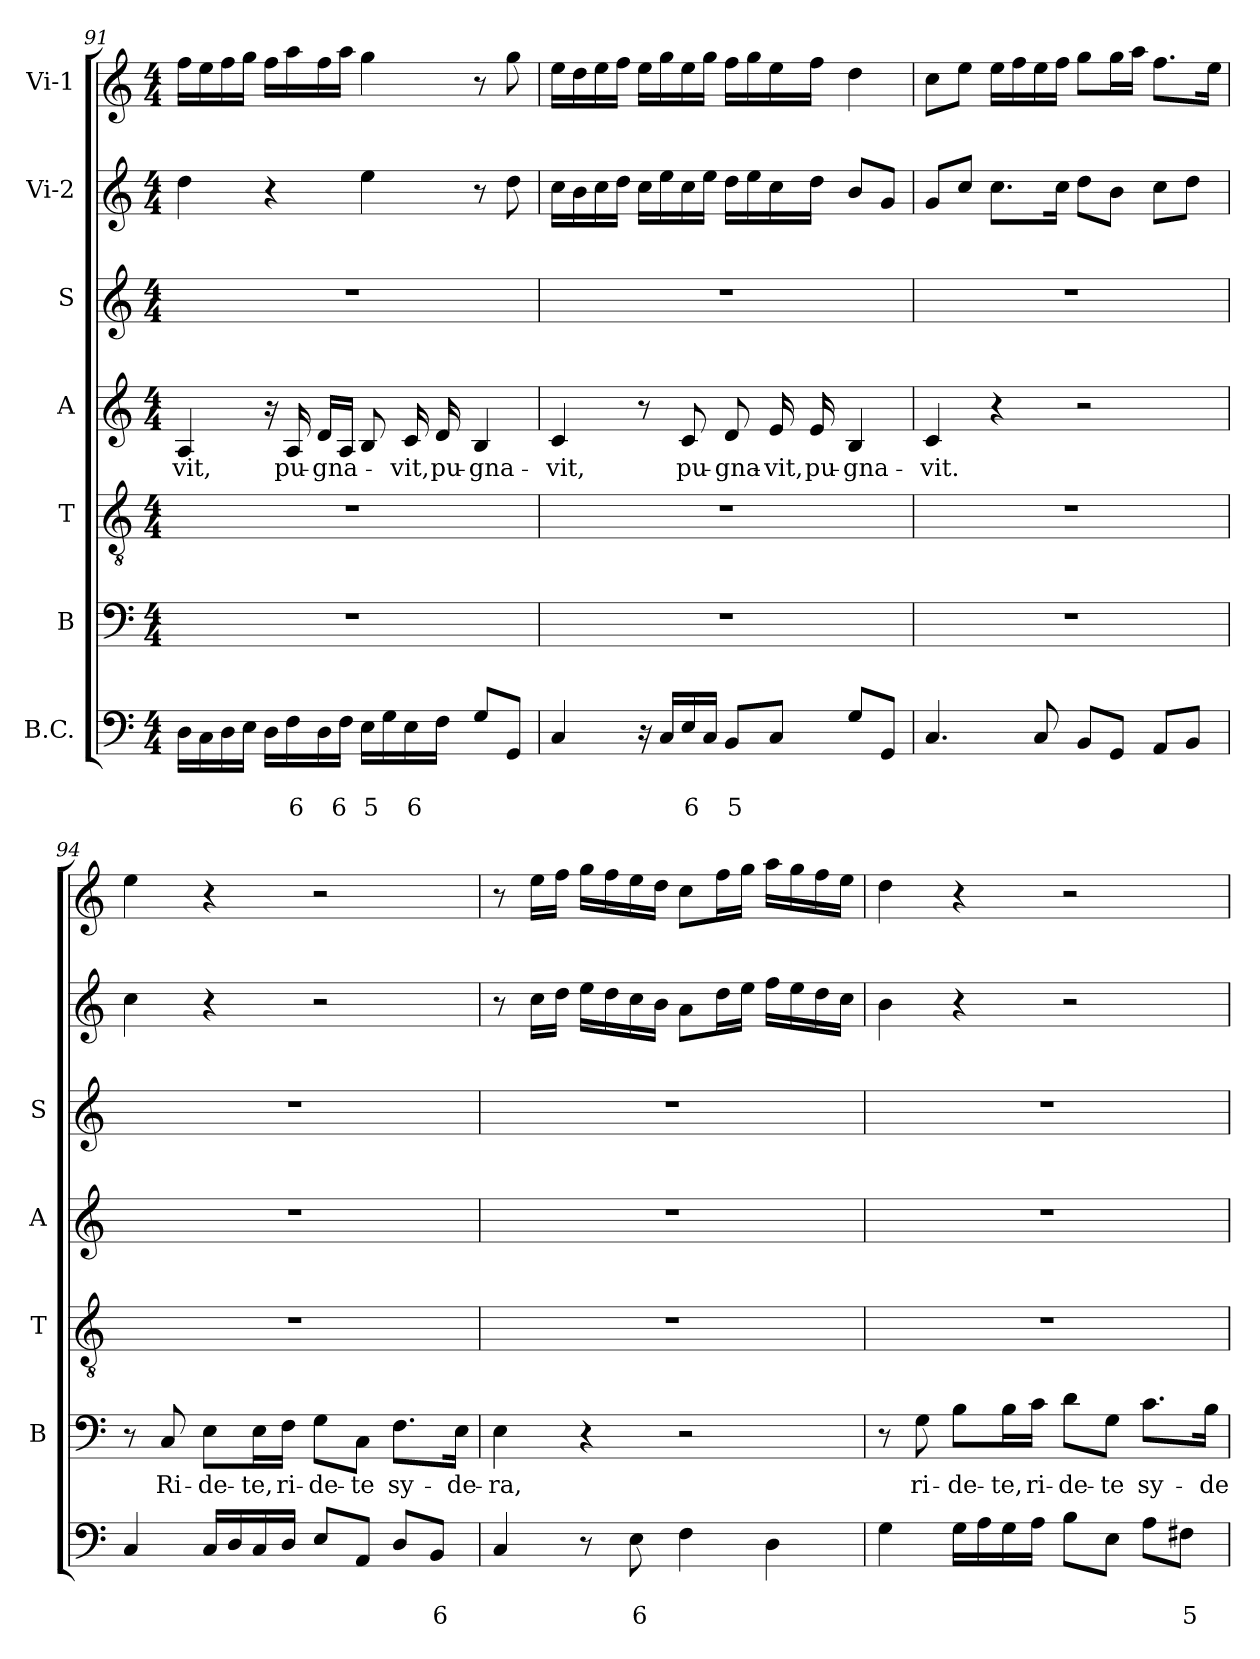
**kern	**text	**text	**kern	**text	**kern	**kern	**text	**kern	**kern	**kern
*part7	*part7	*part7	*part6	*part6	*part5	*part4	*part4	*part3	*part2	*part1
*staff7	*staff7	*staff7	*staff6	*staff6	*staff5	*staff4	*staff4	*staff3	*staff2	*staff1
*I"B.C.	*	*	*I"B	*	*I"T	*I"A	*	*I"S	*I"Vi-2	*I"Vi-1
*	*	*	*I'B	*	*I'T	*I'A	*	*I'S	*	*
*clefF4	*	*	*clefF4	*	*clefGv2	*clefG2	*	*clefG2	*clefG2	*clefG2
*k[]	*	*	*k[]	*	*k[]	*k[]	*	*k[]	*k[]	*k[]
*C:	*	*	*C:	*	*C:	*C:	*	*C:	*C:	*C:
*M4/4	*	*	*M4/4	*	*M4/4	*M4/4	*	*M4/4	*M4/4	*M4/4
=91	=91	=91	=91	=91	=91	=91	=91	=91	=91	=91
!	!	!	!	!	!	!	!LO:LY:b	!	!	!
16D\LL	.	.	1r	.	1r	4A/	-vit,	1r	4dd\	16ff\LL
16C\	.	.	.	.	.	.	.	.	.	16ee\
16D\	.	.	.	.	.	.	.	.	.	16ff\
16E\JJ	.	.	.	.	.	.	.	.	.	16gg\JJ
16D\LL	.	.	.	.	.	16r	.	.	4r	16ff\LL
!	!	!LO:LY:b	!	!	!	!	!LO:LY:b	!	!	!
16F\	.	6	.	.	.	16A/	pu-	.	.	16aa\
!	!	!	!	!	!	!	!LO:LY:b	!	!	!
16D\	.	.	.	.	.	16d/LL	-gna-	.	.	16ff\
!	!	!LO:LY:b	!	!	!	!	!	!	!	!
16F\JJ	.	6	.	.	.	16A/JJ	.	.	.	16aa\JJ
!	!	!LO:LY:b	!	!	!	!	!	!	!	!
16E\LL	.	5	.	.	.	8B/	.	.	4ee\	4gg\
16G\	.	.	.	.	.	.	.	.	.	.
!	!	!LO:LY:b	!	!	!	!	!LO:LY:b	!	!	!
16E\	.	6	.	.	.	16c/	-vit,	.	.	.
!	!	!	!	!	!	!	!LO:LY:b	!	!	!
16F\JJ	.	.	.	.	.	16d/	pu-	.	.	.
!	!	!	!	!	!	!	!LO:LY:b	!	!	!
8G/L	.	.	.	.	.	4B/	-gna-	.	8r	8r
8GG/J	.	.	.	.	.	.	.	.	8dd\	8gg\
=92	=92	=92	=92	=92	=92	=92	=92	=92	=92	=92
!	!	!	!	!	!	!	!LO:LY:b	!	!	!
4C/	.	.	1r	.	1r	4c/	-vit,	1r	16cc\LL	16ee\LL
.	.	.	.	.	.	.	.	.	16b\	16dd\
.	.	.	.	.	.	.	.	.	16cc\	16ee\
.	.	.	.	.	.	.	.	.	16dd\JJ	16ff\JJ
16r	.	.	.	.	.	8r	.	.	16cc\LL	16ee\LL
16C/LL	.	.	.	.	.	.	.	.	16ee\	16gg\
!	!	!LO:LY:b	!	!	!	!	!LO:LY:b	!	!	!
16E/	.	6	.	.	.	8c/	pu-	.	16cc\	16ee\
16C/JJ	.	.	.	.	.	.	.	.	16ee\JJ	16gg\JJ
!	!	!LO:LY:b	!	!	!	!	!LO:LY:b	!	!	!
8BB/L	.	5	.	.	.	8d/	-gna-	.	16dd\LL	16ff\LL
.	.	.	.	.	.	.	.	.	16ee\	16gg\
!	!	!	!	!	!	!	!LO:LY:b	!	!	!
8C/J	.	.	.	.	.	16e/	-vit,	.	16cc\	16ee\
!	!	!	!	!	!	!	!LO:LY:b	!	!	!
.	.	.	.	.	.	16e/	pu-	.	16dd\JJ	16ff\JJ
!	!	!	!	!	!	!	!LO:LY:b	!	!	!
8G/L	.	.	.	.	.	4B/	-gna-	.	8b/L	4dd\
8GG/J	.	.	.	.	.	.	.	.	8g/J	.
!!LO:LB:g=z
=93	=93	=93	=93	=93	=93	=93	=93	=93	=93	=93
!	!	!	!	!	!	!	!LO:LY:b	!	!	!
4.C/	.	.	1r	.	1r	4c/	-vit.	1r	8g/L	8cc\L
.	.	.	.	.	.	.	.	.	8cc/J	8ee\J
.	.	.	.	.	.	4r	.	.	8.cc\L	16ee\LL
.	.	.	.	.	.	.	.	.	.	16ff\
8C/	.	.	.	.	.	.	.	.	.	16ee\
.	.	.	.	.	.	.	.	.	16cc\Jk	16ff\JJ
8BB/L	.	.	.	.	.	2r	.	.	8dd\L	8gg\L
8GG/J	.	.	.	.	.	.	.	.	8b\J	16gg\L
.	.	.	.	.	.	.	.	.	.	16aa\JJ
8AA/L	.	.	.	.	.	.	.	.	8cc\L	8.ff\L
8BB/J	.	.	.	.	.	.	.	.	8dd\J	.
.	.	.	.	.	.	.	.	.	.	16ee\Jk
=94	=94	=94	=94	=94	=94	=94	=94	=94	=94	=94
4C/	.	.	8r	.	1r	1r	.	1r	4cc\	4ee\
!	!	!	!	!LO:LY:b	!	!	!	!	!	!
.	.	.	8C/	Ri-	.	.	.	.	.	.
!	!	!	!	!LO:LY:b	!	!	!	!	!	!
16C/LL	.	.	8E\L	-de-	.	.	.	.	4r	4r
16D/	.	.	.	.	.	.	.	.	.	.
!	!	!	!	!LO:LY:b	!	!	!	!	!	!
16C/	.	.	16E\L	-te,	.	.	.	.	.	.
!	!	!	!	!LO:LY:b	!	!	!	!	!	!
16D/JJ	.	.	16F\JJ	ri-	.	.	.	.	.	.
!	!	!	!	!LO:LY:b	!	!	!	!	!	!
8E/L	.	.	8G\L	-de-	.	.	.	.	2r	2r
!	!	!	!	!LO:LY:b	!	!	!	!	!	!
8AA/J	.	.	8C\J	-te	.	.	.	.	.	.
!	!	!	!	!LO:LY:b	!	!	!	!	!	!
8D/L	.	.	8.F\L	sy-	.	.	.	.	.	.
!	!	!LO:LY:b	!	!	!	!	!	!	!	!
8BB/J	.	6	.	.	.	.	.	.	.	.
!	!	!	!	!LO:LY:b	!	!	!	!	!	!
.	.	.	16E\Jk	-de-	.	.	.	.	.	.
=95	=95	=95	=95	=95	=95	=95	=95	=95	=95	=95
!	!	!	!	!LO:LY:b	!	!	!	!	!	!
4C/	.	.	4E\	-ra,	1r	1r	.	1r	8r	8r
.	.	.	.	.	.	.	.	.	16cc\LL	16ee\LL
.	.	.	.	.	.	.	.	.	16dd\JJ	16ff\JJ
8r	.	.	4r	.	.	.	.	.	16ee\LL	16gg\LL
.	.	.	.	.	.	.	.	.	16dd\	16ff\
!	!	!LO:LY:b	!	!	!	!	!	!	!	!
8E\	.	6	.	.	.	.	.	.	16cc\	16ee\
.	.	.	.	.	.	.	.	.	16b\JJ	16dd\JJ
4F\	.	.	2r	.	.	.	.	.	8a\L	8cc\L
.	.	.	.	.	.	.	.	.	16dd\L	16ff\L
.	.	.	.	.	.	.	.	.	16ee\JJ	16gg\JJ
4D\	.	.	.	.	.	.	.	.	16ff\LL	16aa\LL
.	.	.	.	.	.	.	.	.	16ee\	16gg\
.	.	.	.	.	.	.	.	.	16dd\	16ff\
.	.	.	.	.	.	.	.	.	16cc\JJ	16ee\JJ
!!LO:PB:g=z
=96	=96	=96	=96	=96	=96	=96	=96	=96	=96	=96
4G\	.	.	8r	.	1r	1r	.	1r	4b\	4dd\
!	!	!	!	!LO:LY:b	!	!	!	!	!	!
.	.	.	8G\	ri-	.	.	.	.	.	.
!	!	!	!	!LO:LY:b	!	!	!	!	!	!
16G\LL	.	.	8B\L	-de-	.	.	.	.	4r	4r
16A\	.	.	.	.	.	.	.	.	.	.
!	!	!	!	!LO:LY:b	!	!	!	!	!	!
16G\	.	.	16B\L	-te,	.	.	.	.	.	.
!	!	!	!	!LO:LY:b	!	!	!	!	!	!
16A\JJ	.	.	16c\JJ	ri-	.	.	.	.	.	.
!	!	!	!	!LO:LY:b	!	!	!	!	!	!
8B\L	.	.	8d\L	-de-	.	.	.	.	2r	2r
!	!	!	!	!LO:LY:b	!	!	!	!	!	!
8E\J	.	.	8G\J	-te	.	.	.	.	.	.
!	!	!	!	!LO:LY:b	!	!	!	!	!	!
8A\L	.	.	8.c\L	sy-	.	.	.	.	.	.
!	!	!LO:LY:b	!	!	!	!	!	!	!	!
8F#X\J	.	5	.	.	.	.	.	.	.	.
!	!	!	!	!LO:LY:b	!	!	!	!	!	!
.	.	.	16B\Jk	-de-	.	.	.	.	.	.
=	=	=	=	=	=	=	=	=	=	=
*-	*-	*-	*-	*-	*-	*-	*-	*-	*-	*-
